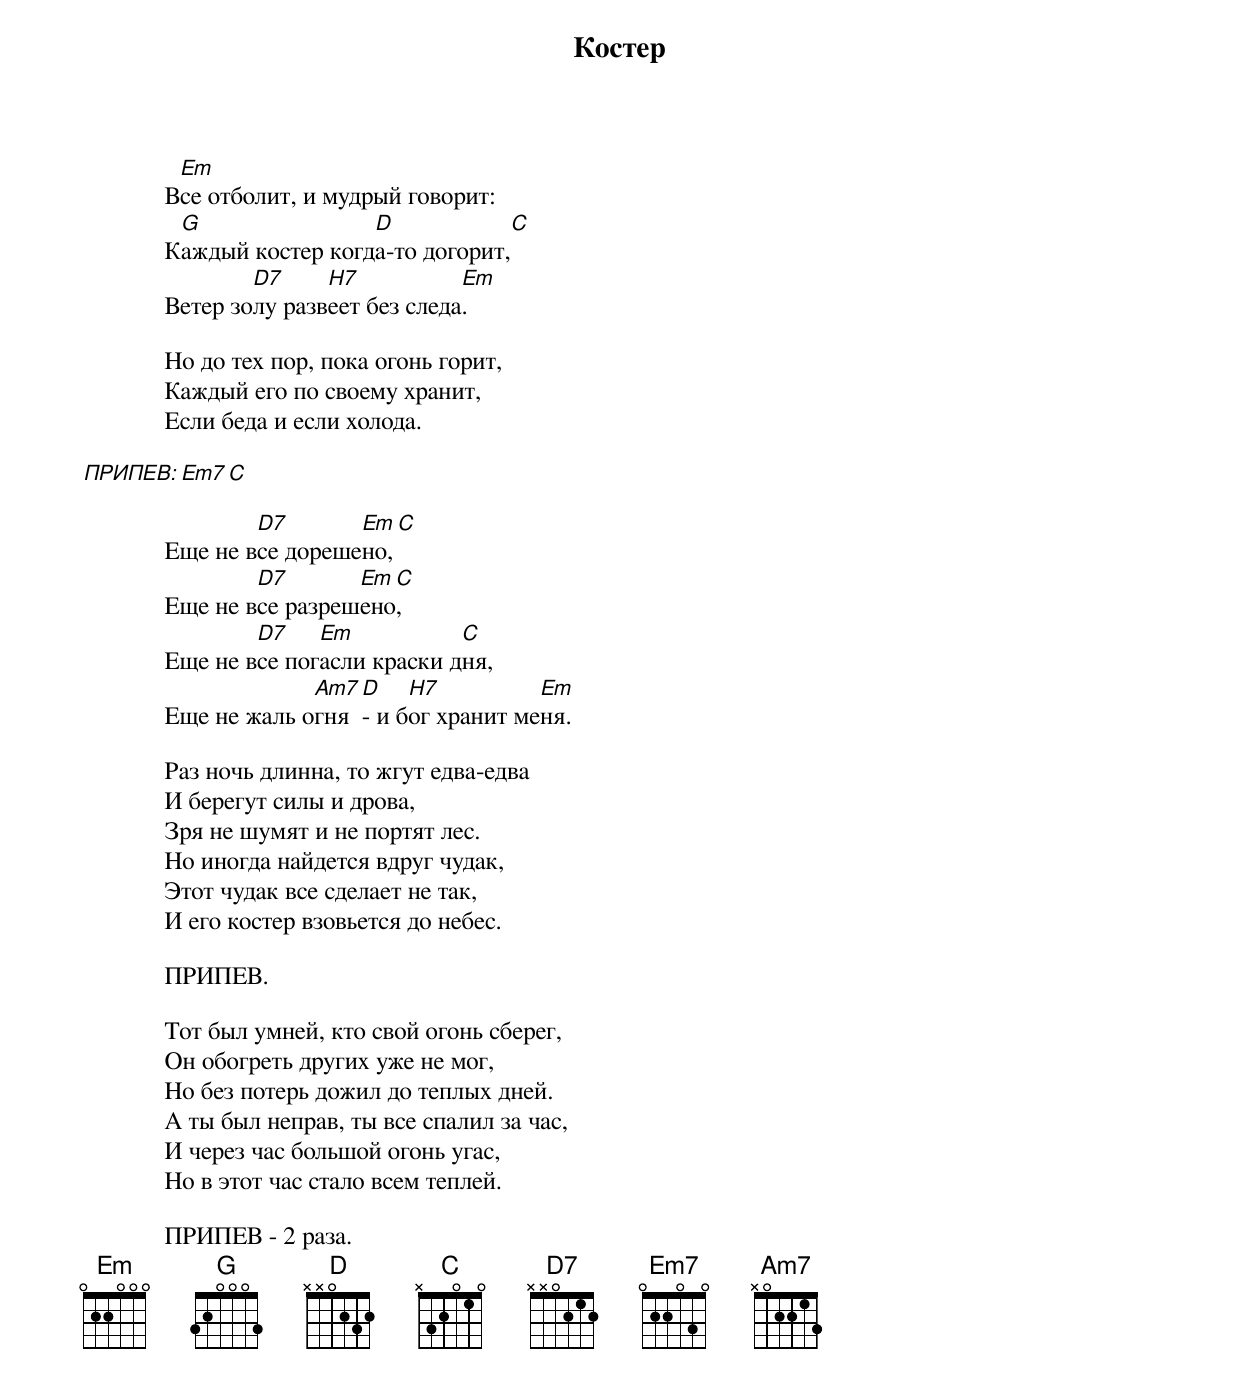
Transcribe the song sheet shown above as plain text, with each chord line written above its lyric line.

                Костер

              Em
             Все отболит, и мудрый говорит:
              G                D            C
             Каждый костер когда-то догорит,
                     D7     H7           Em
             Ветер золу развеет без следа.

             Hо до тех пор, пока огонь горит,
             Каждый его по своему хранит,
             Если беда и если холода.

             ПРИПЕВ:  Em7 C

                     D7       Em C
             Еще не все дорешено,
                     D7       Em C
             Еще не все разрешено,
                     D7    Em           C
             Еще не все погасли краски дня,
                          Am7 D    H7          Em
             Еще не жаль огня - и бог хранит меня.

             Раз ночь длинна, то жгут едва-едва
             И берегут силы и дрова,
             Зря не шумят и не портят лес.
             Hо иногда найдется вдруг чудак,
             Этот чудак все сделает не так,
             И его костер взовьется до небес.

             ПРИПЕВ.

             Тот был умней, кто свой огонь сберег,
             Он обогреть других уже не мог,
             Hо без потерь дожил до теплых дней.
             А ты был неправ, ты все спалил за час,
             И через час большой огонь угас,
             Hо в этот час стало всем теплей.

             ПРИПЕВ - 2 раза.
